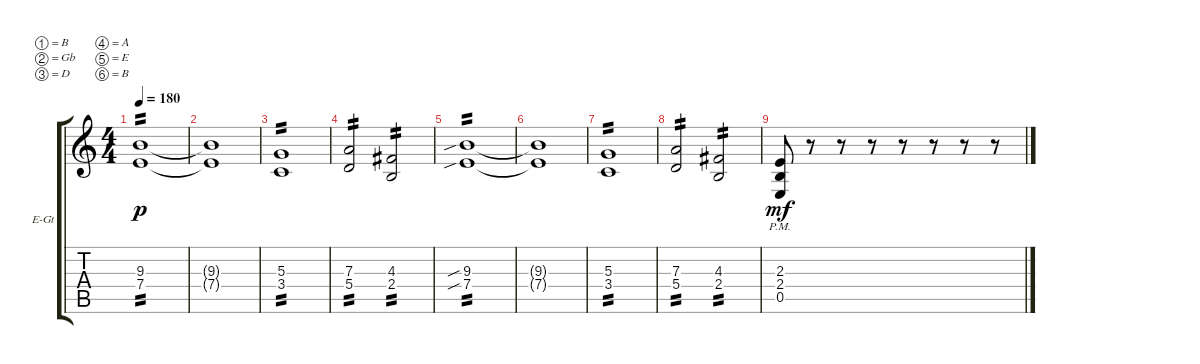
\bracketExtendMode groupsimilarinstruments
\firstSystemTrackNameOrientation horizontal
\otherSystemsTrackNameOrientation horizontal
\track ("Electric Guitar 1" "E-Gt") {instrument distortionguitar}
\staff {score tabs}
\tuning (B3 Gb3 D3 A2 E2 B1)
\ts (4 4)
\tempo 180
\clef g2
\ks c
(7.4 9.3).1{tp 2 dy p} |
(9.3{t} 7.4{t}).1 |
(3.4 5.3).1{tp 2} |
(5.4 7.3).2{tp 2} (2.4 4.3).2{tp 2} |
(7.4{sib} 9.3{sib}).1{tp 2} |
(9.3{t} 7.4{t}).1 |
(3.4 5.3).1{tp 2} |
(5.4 7.3).2{tp 2} (2.4 4.3).2{tp 2} |
(0.5 2.4 2.3{pm}).8{dy mf} r.8 r.8 r.8 r.8 r.8 r.8 r.8
